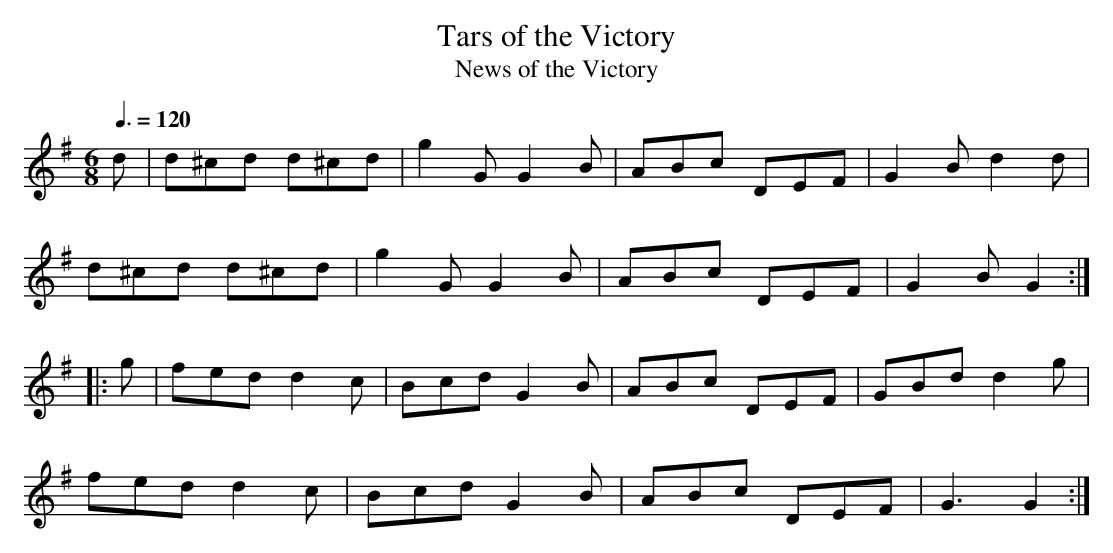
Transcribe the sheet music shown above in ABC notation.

X:1
T:Tars of the Victory
T:News of the Victory
M:6/8
L:1/8
Q:3/8=120
K:G
d|d^cd d^cd|g2G G2B|ABc DEF|G2B d2d|
d^cd d^cd|g2G G2B|ABc DEF|G2B G2:|
|:g|fed d2c|Bcd G2B|ABc DEF|GBd d2g|
fed d2c|Bcd G2B|ABc DEF|G3G2:|
